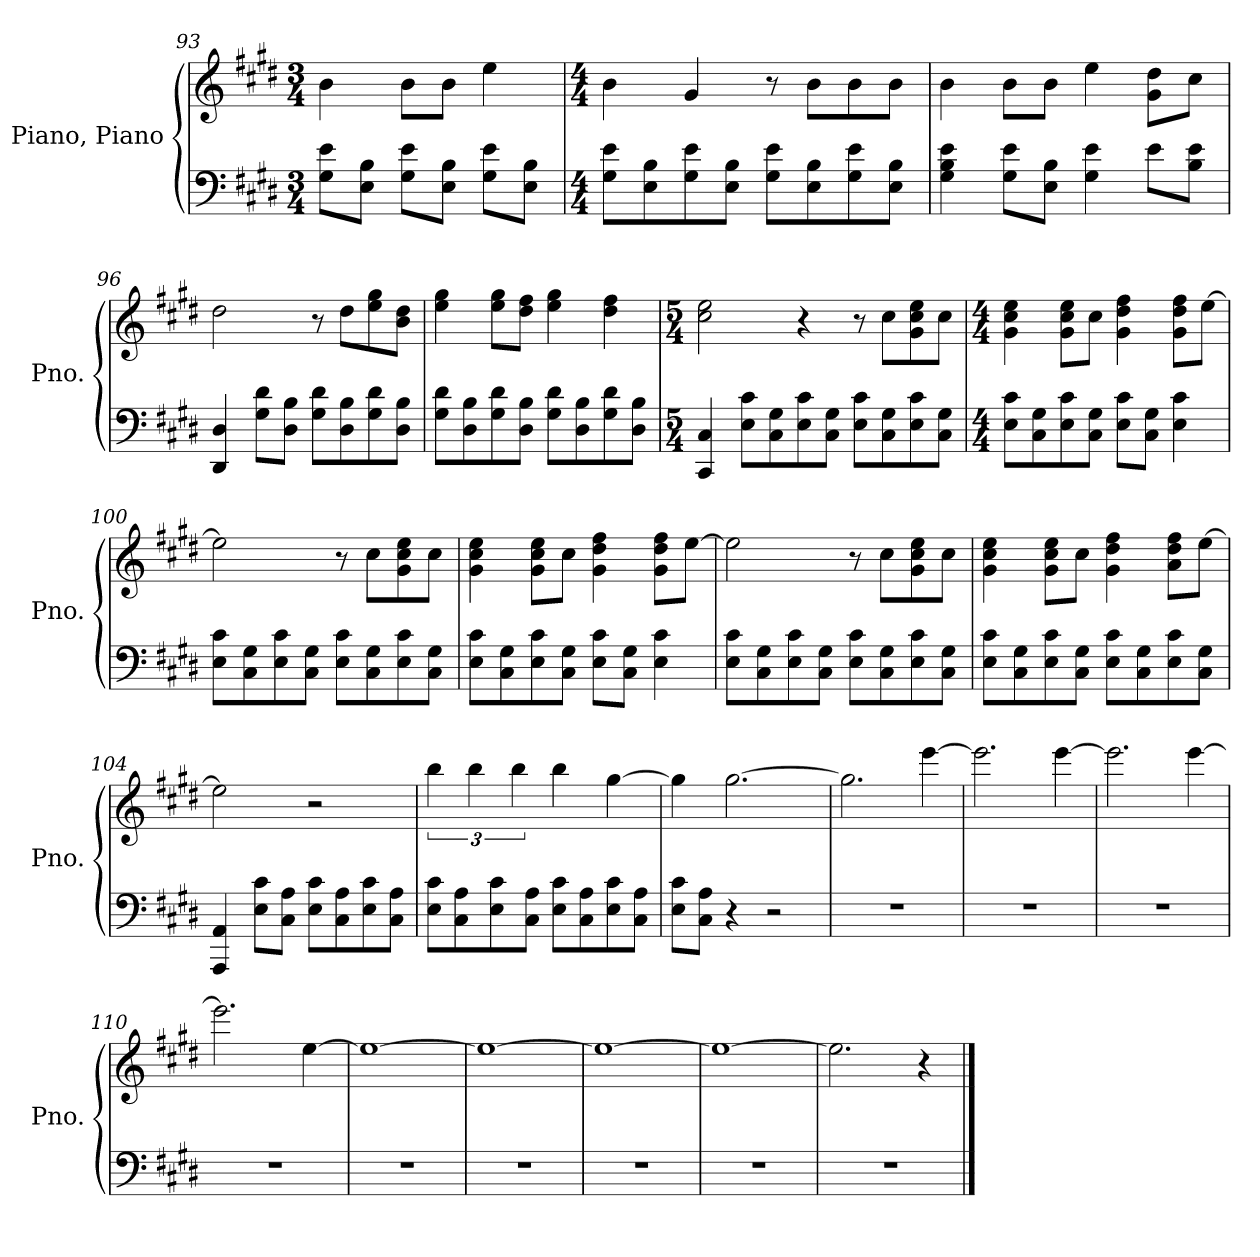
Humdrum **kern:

**kern	**kern
*part1	*part1
*staff2	*staff1
*I"Piano, Piano	*
*I'Pno.	*
!!LO:LB:g=z
*clefF4	*clefG2
*k[f#c#g#d#]	*k[f#c#g#d#]
*M3/4	*M3/4
=93	=93
8G#\ 8e\L	4b\
8E\ 8B\J	.
8G#\ 8e\L	8b\L
8E\ 8B\J	8b\J
8G#\ 8e\L	4ee\
8E\ 8B\J	.
=94	=94
*M4/4	*M4/4
8G#\ 8e\L	4b\
8E\ 8B\	.
8G#\ 8e\	4g#/
8E\ 8B\J	.
8G#\ 8e\L	8r
8E\ 8B\	8b\L
8G#\ 8e\	8b\
8E\ 8B\J	8b\J
=95	=95
4G#\ 4B\ 4e\	4b\
8G#\ 8e\L	8b\L
8E\ 8B\J	8b\J
4G#\ 4e\	4ee\
8e\L	8g#\ 8dd#\L
8B\ 8e\J	8cc#\J
=96	=96
4DD#/ 4D#/	2dd#\
8G#\ 8d#\L	.
8D#\ 8B\J	.
8G#\ 8d#\L	8r
8D#\ 8B\	8dd#\L
8G#\ 8d#\	8ee\ 8gg#\
8D#\ 8B\J	8b\ 8dd#\J
!!LO:LB:g=z
=97	=97
8G#\ 8d#\L	4ee\ 4gg#\
8D#\ 8B\	.
8G#\ 8d#\	8ee\ 8gg#\L
8D#\ 8B\J	8dd#\ 8ff#\J
8G#\ 8d#\L	4ee\ 4gg#\
8D#\ 8B\	.
8G#\ 8d#\	4dd#\ 4ff#\
8D#\ 8B\J	.
=98	=98
*M5/4	*M5/4
4CC#/ 4C#/	2cc#\ 2ee\
8E\ 8c#\L	.
8C#\ 8G#\	.
8E\ 8c#\	4r
8C#\ 8G#\J	.
8E\ 8c#\L	8r
8C#\ 8G#\	8cc#\L
8E\ 8c#\	8g#\ 8cc#\ 8ee\
8C#\ 8G#\J	8cc#\J
=99	=99
*M4/4	*M4/4
8E\ 8c#\L	4g#\ 4cc#\ 4ee\
8C#\ 8G#\	.
8E\ 8c#\	8g#\ 8cc#\ 8ee\L
8C#\ 8G#\J	8cc#\J
8E\ 8c#\L	4g#\ 4dd#\ 4ff#\
8C#\ 8G#\J	.
4E\ 4c#\	8g#\ 8dd#\ 8ff#\L
.	[8ee\J
=100	=100
8E\ 8c#\L	2ee\]
8C#\ 8G#\	.
8E\ 8c#\	.
8C#\ 8G#\J	.
8E\ 8c#\L	8r
8C#\ 8G#\	8cc#\L
8E\ 8c#\	8g#\ 8cc#\ 8ee\
8C#\ 8G#\J	8cc#\J
!!LO:PB:g=z
=101	=101
8E\ 8c#\L	4g#\ 4cc#\ 4ee\
8C#\ 8G#\	.
8E\ 8c#\	8g#\ 8cc#\ 8ee\L
8C#\ 8G#\J	8cc#\J
8E\ 8c#\L	4g#\ 4dd#\ 4ff#\
8C#\ 8G#\J	.
4E\ 4c#\	8g#\ 8dd#\ 8ff#\L
.	[8ee\J
=102	=102
8E\ 8c#\L	2ee\]
8C#\ 8G#\	.
8E\ 8c#\	.
8C#\ 8G#\J	.
8E\ 8c#\L	8r
8C#\ 8G#\	8cc#\L
8E\ 8c#\	8g#\ 8cc#\ 8ee\
8C#\ 8G#\J	8cc#\J
=103	=103
8E\ 8c#\L	4g#\ 4cc#\ 4ee\
8C#\ 8G#\	.
8E\ 8c#\	8g#\ 8cc#\ 8ee\L
8C#\ 8G#\J	8cc#\J
8E\ 8c#\L	4g#\ 4dd#\ 4ff#\
8C#\ 8G#\	.
8E\ 8c#\	8a\ 8dd#\ 8ff#\L
8C#\ 8G#\J	[8ee\J
=104	=104
4AAA/ 4AA/	2ee\]
8E\ 8c#\L	.
8C#\ 8A\J	.
8E\ 8c#\L	2r
8C#\ 8A\	.
8E\ 8c#\	.
8C#\ 8A\J	.
!!LO:LB:g=z
=105	=105
8E\ 8c#\L	6bb\
8C#\ 8A\	.
.	6bb\
8E\ 8c#\	.
.	6bb\
8C#\ 8A\J	.
8E\ 8c#\L	4bb\
8C#\ 8A\	.
8E\ 8c#\	[4gg#\
8C#\ 8A\J	.
=106	=106
8E\ 8c#\L	4gg#\]
8C#\ 8A\J	.
4r	[2.gg#\
2r	.
=107	=107
1r	2.gg#\]
.	[4eee\
=108	=108
1r	2.eee\]
.	[4eee\
=109	=109
1r	2.eee\]
.	[4eee\
=110	=110
1r	2.eee\]
.	[4ee\
=111	=111
1r	1ee_
=112	=112
1r	1ee_
!!LO:LB:g=z
=113	=113
1r	1ee_
=114	=114
1r	1ee_
=115	=115
1r	2.ee\]
.	4r
==	==
*-	*-
